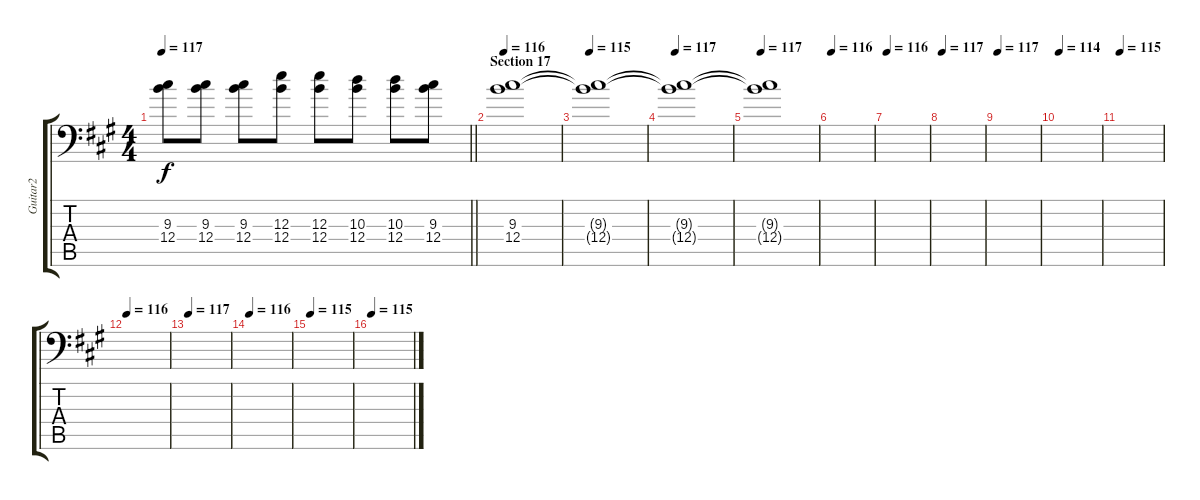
\track ("Guitar2" "Guitar2") {instrument overdrivenguitar}
\staff {score tabs}
\tuning (B3 Ab3 E3 B2 Gb2 Gb1) {hide}
\ts (4 4)
\tempo 117
\clef f4
\barLineRight lightlight
\ks f#minor
(9.3 12.4).8{dy f} (9.3 12.4).8 (9.3 12.4).8 (12.3 12.4).8 (12.3 12.4).8 (10.3 12.4).8 (10.3 12.4).8 (9.3 12.4).8 |
\section ("" "Section 17")
\tempo 116
(9.3 12.4).1 |
\tempo 115
(9.3{t} 12.4{t}).1 |
\tempo 117
(9.3{t} 12.4{t}).1 |
\tempo 117
(9.3{t} 12.4{t}).1 |
\tempo 116
|
\tempo 116
|
\tempo 117
|
\tempo 117
|
\tempo 114
|
\tempo 115
|
\tempo 116
|
\tempo 117
|
\tempo 116
|
\tempo 115
|
\tempo 115
